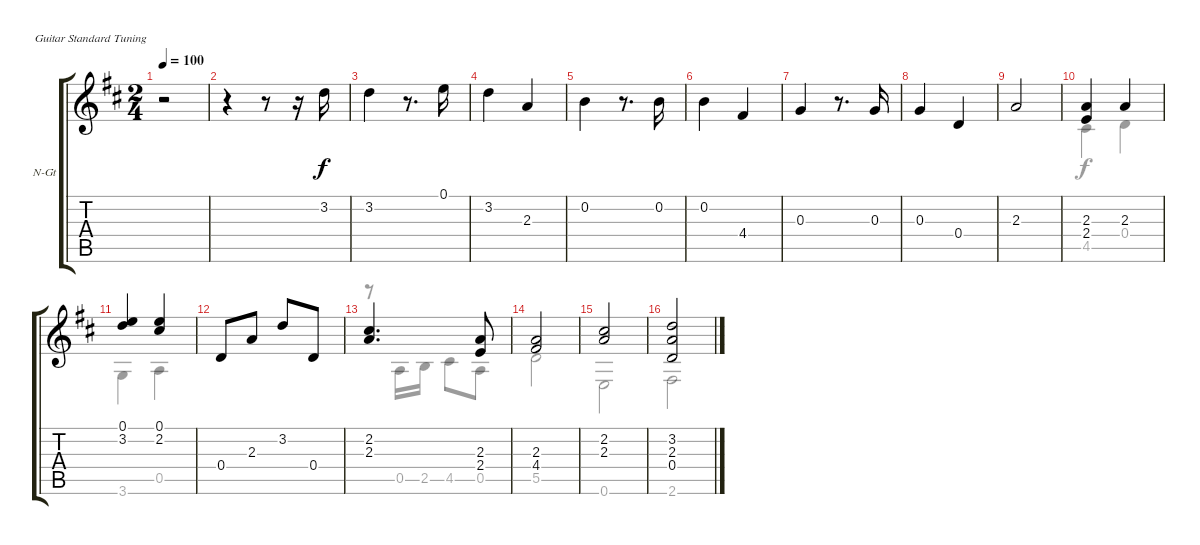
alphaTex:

\bracketExtendMode groupsimilarinstruments
\firstSystemTrackNameOrientation horizontal
\otherSystemsTrackNameOrientation horizontal
\track ("Guitar 2" "N-Gt") {instrument acousticguitarnylon}
\staff {score tabs}
\tuning (E4 B3 G3 D3 A2 E2)
\voice
\ts (2 4)
\beaming (8 2 2 2 2)
\tempo 100
\clef g2
\ks d
r.2{dy f instrument acousticguitarnylon} |
r.4 r.8 r.16 3.2.16 |
3.2.4 r.8{d} 0.1.16 |
3.2.4 2.3.4 |
0.2.4 r.8{d} 0.2.16 |
0.2.4 4.4.4 |
0.3.4 r.8{d} 0.3.16 |
0.3.4 0.4.4 |
2.3.2 |
(2.3 2.4).4 2.3.4 |
(0.1 3.2).4 (0.1 2.2).4 |
0.4.8 2.3.8 3.2.8 0.4.8 |
(2.2 2.3).4{d} (2.3 2.4).8 |
(2.3 4.4).2 |
(2.2 2.3).2 |
(3.2 2.3 0.4).2
\voice
\clef g2
\ottava regular
\simile none
\ks d
|
|
|
|
|
|
|
|
|
4.5.4 0.4.4 |
3.6.4 0.5.4 |
|
r.8 0.5.16 2.5.16 4.5.8 0.5.8 |
5.5.2 |
0.6.2 |
2.6.2
